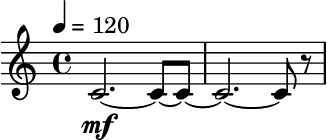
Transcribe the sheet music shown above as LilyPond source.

\version "2.24.2"
\language "english"
\include "lilypond-book-preamble.ly"
#(ly:set-option 'tall-page-formats 'png)
\header
{
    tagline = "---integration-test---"
}
\score
{
    \new Staff
    {
        \new Voice
        {
            {
                \tempo 4=120
                \time 4/4
                c'2.
                \mf
                ~
                c'8
                [
                ~
                c'8
                ]
                ~
            }
            {
                c'2.
                ~
                c'8
                r8
            }
        }
    }
}
